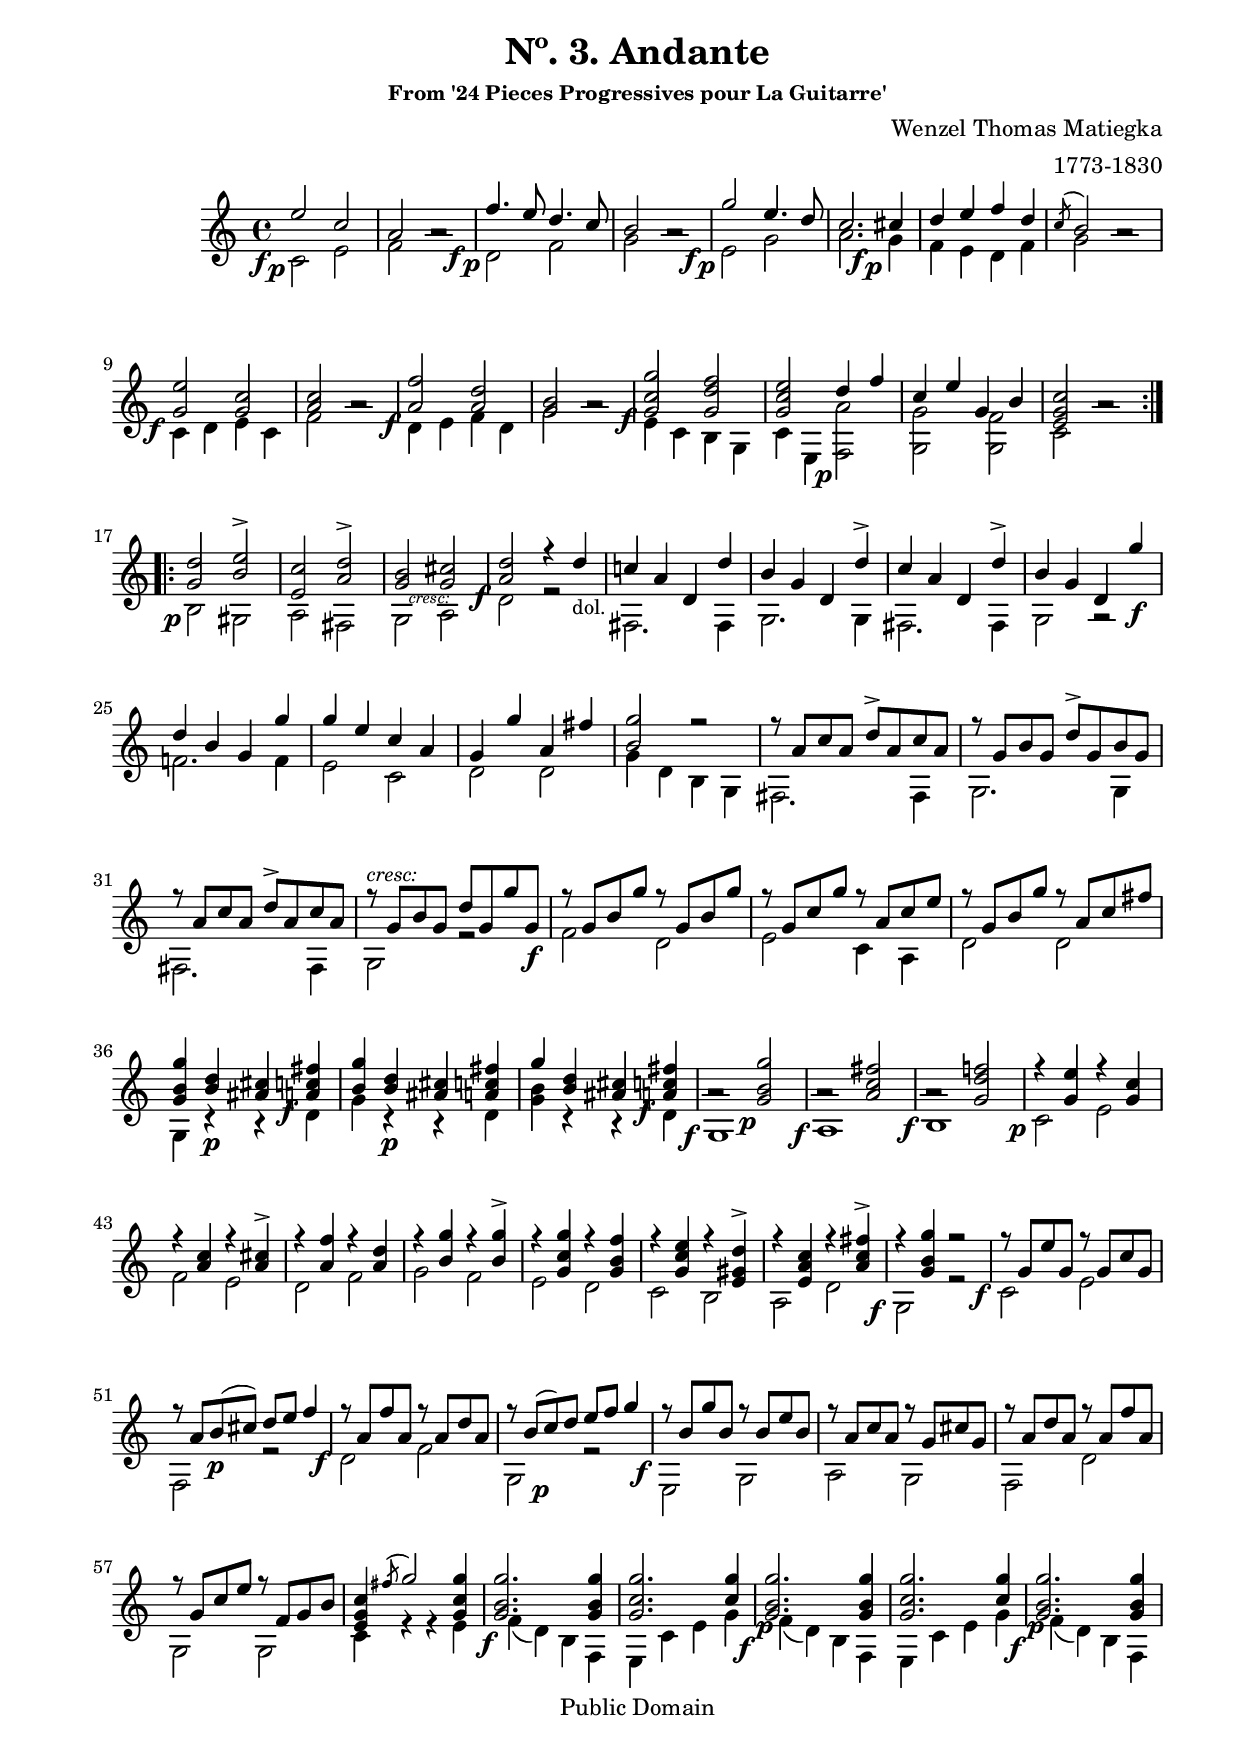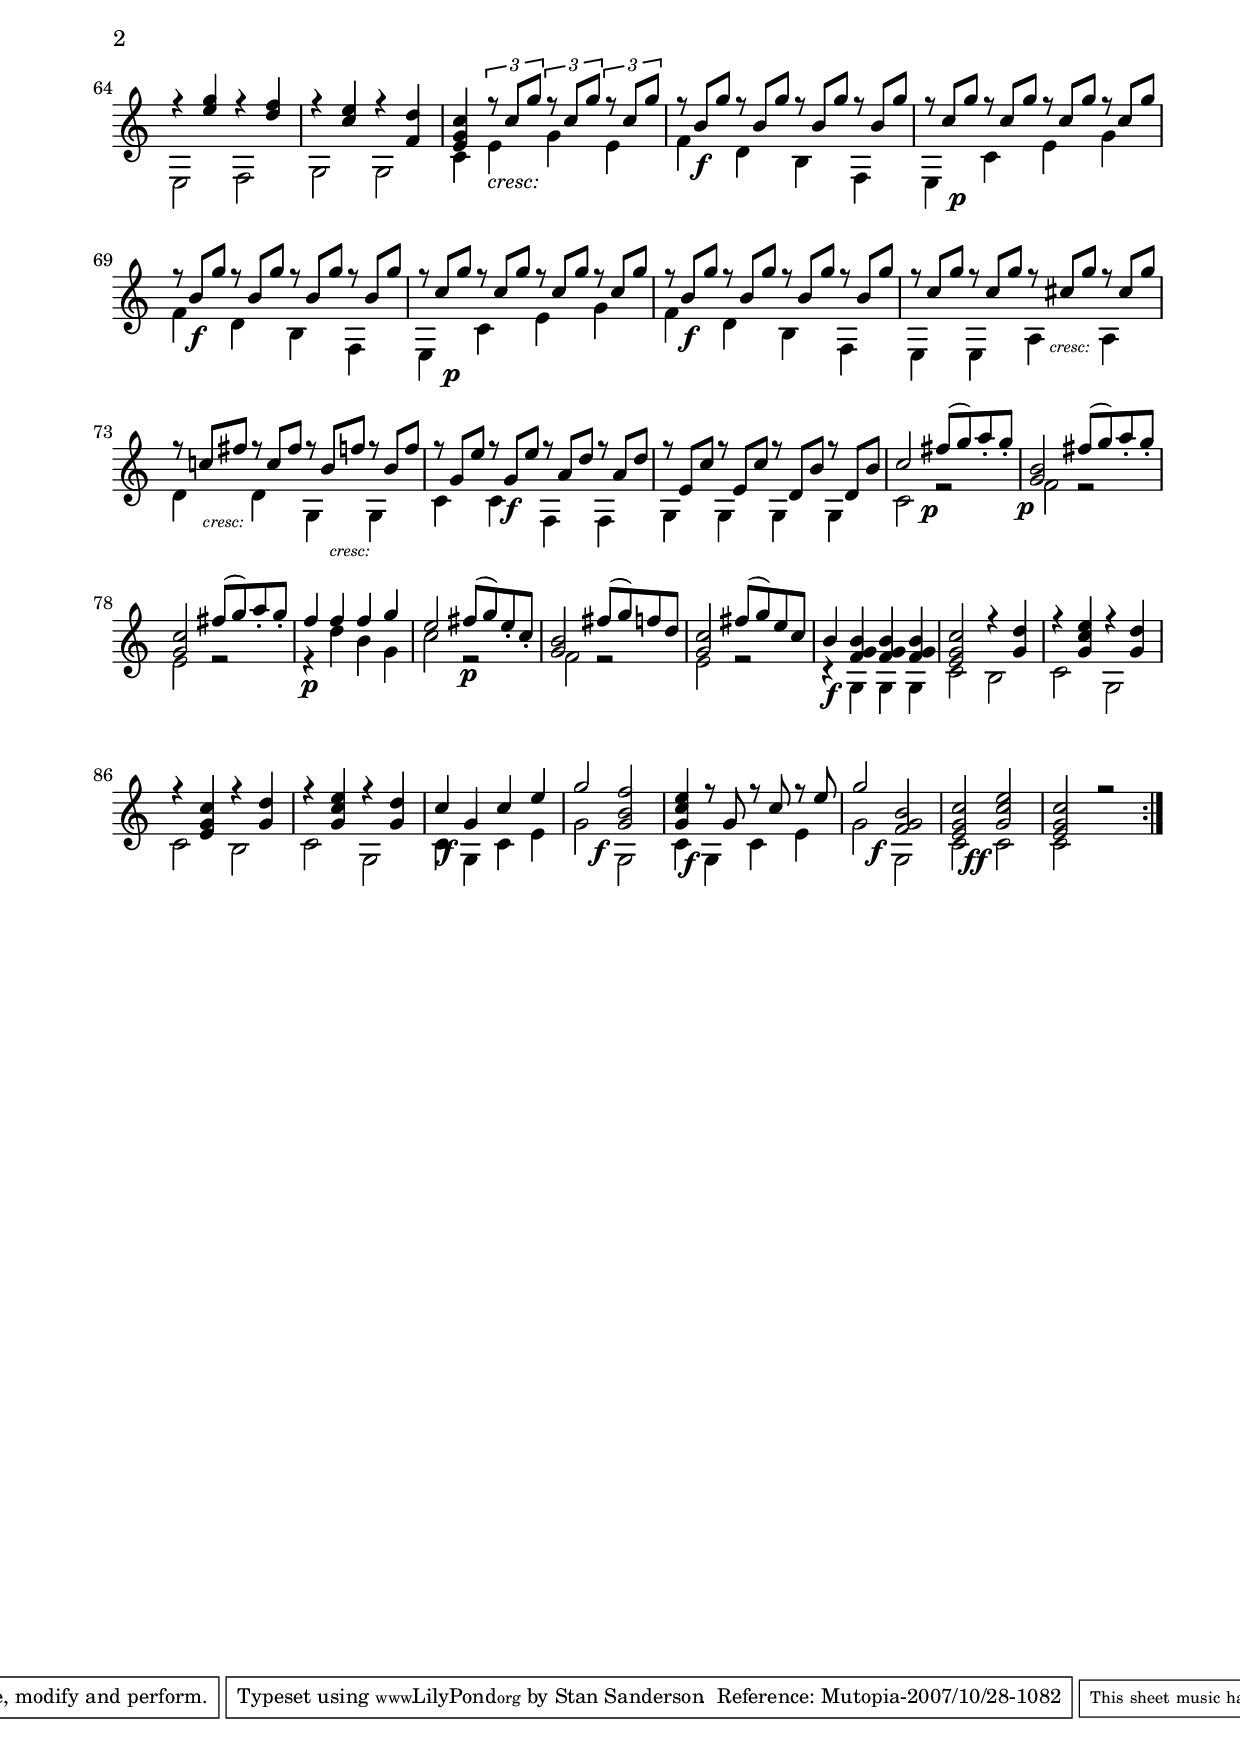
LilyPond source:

% Entered on Oct 25-26 2007
\version "2.11.34"
%#(set-global-staff-size 17) 

\paper {
%	#(set-paper-size "a4")
%	#(set-paper-size "letter")
	left-margin = 0.75 \in
	line-width = 7.0 \in
	between-system-padding = #2.0
	between-system-space = #2.0
	ragged-last-bottom = ##t 
	ragged-bottom = ##f
}

\header {
	title = "Nº. 3. Andante"
	subtitle = ""
	subsubtitle = "From '24 Pieces Progressives pour La Guitarre'"
	composer = \markup{\column \right-align 
	{\line {Wenzel Thomas Matiegka} 1773-1830}}
	meter = ""
% MUTOPIA
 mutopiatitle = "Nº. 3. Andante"
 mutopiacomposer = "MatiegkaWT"
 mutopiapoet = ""
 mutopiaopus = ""
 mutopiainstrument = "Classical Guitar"
 date = "unk"
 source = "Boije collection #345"
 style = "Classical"
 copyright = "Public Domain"
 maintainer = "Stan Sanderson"
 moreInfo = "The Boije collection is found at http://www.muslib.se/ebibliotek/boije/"
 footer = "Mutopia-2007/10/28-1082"
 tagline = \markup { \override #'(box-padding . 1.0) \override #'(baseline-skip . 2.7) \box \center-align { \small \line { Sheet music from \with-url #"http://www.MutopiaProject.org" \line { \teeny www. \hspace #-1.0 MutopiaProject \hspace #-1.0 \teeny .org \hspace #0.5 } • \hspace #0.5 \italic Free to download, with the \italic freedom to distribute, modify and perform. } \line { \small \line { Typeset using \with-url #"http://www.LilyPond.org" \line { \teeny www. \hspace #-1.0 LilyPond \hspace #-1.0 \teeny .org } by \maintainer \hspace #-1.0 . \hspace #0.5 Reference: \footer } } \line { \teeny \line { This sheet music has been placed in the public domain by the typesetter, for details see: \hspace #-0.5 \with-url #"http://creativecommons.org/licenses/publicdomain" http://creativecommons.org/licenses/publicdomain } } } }
}


%% Source & comments
%%	W. T. Matiegka was born in Choceň, Bohemia and died in Leopoldstadt.
%%	In between he composed 33 guitar work in addition to works for other
%%	instruments.
%%
%%	This piece is #345 in the Boije collection and is in the public domain
%%	<http://www.muslib.se/ebibliotek/boije/>
%%	Publisher unknown (illegible)
%%
%%	Carl Boije (1849-1923) was an amateur guitarist whose vast collection
%%	was donated to the State Library of Sweden after his death.
%%
%%	The dynamic markings for the most part follow the original score.
%%
%%%%%%%%%%%%%%%%%%

\include "english.ly"

%%%% shortcuts

	dol = \markup { \smaller "dol."}
	cres = \markup{\smaller\italic"cresc:"}
	cress = \markup{\tiny\smaller\italic"cresc:"}

%% End shortcuts

upper = {
	\relative c''{
	\repeat volta 2 {
		\once \override DynamicText #'extra-offset = #'(-3.75 . 5.5)
		e2_\f c2 |
		a a\rest |
		\once \override DynamicText #'extra-offset = #'(-3.75 . 5.5)
		f'4._\f e8 d4. c8 |
		b2 a\rest |
		\once \override DynamicText #'extra-offset = #'(-3.75 . 5.0)
		g'2_\f e4. d8 |
		c2. \once \override DynamicText #'extra-offset = #'(-3.75 . 4.25)
			cs4_\f |
		d e f d |
		\acciaccatura {c8}b2 a\rest |
		\once \override DynamicText #'extra-offset = #'(-2.5 . 2.5)
		<e' g,>2_\f <c g> |
		<c a> a\rest |
		
		\once \override DynamicText #'extra-offset = #'(-2.5 . 2.5)
		<f' a,>_\f <d a> |
		<b g> a\rest |
		\once \override DynamicText #'extra-offset = #'(-2.5 . 2.5)
		<g' c, g>_\f <f d g,> |
		<e c g> d4 f |
		c e g, b |
		<c g e>2 a\rest
		}
	\repeat volta 2 {
		\once \override DynamicText #'extra-offset = #'(-2.0 . 2.5)
		<d g,>2_\p <e b>-> | %% note: original used "<"; I assume accent
		<c e,> <d a>-> |
		\once \override TextScript #'extra-offset = #'( 1.4 . 5.3 )
		<b g>_\cress <cs g> |
		\once \override DynamicText #'extra-offset = #'(-2.5 . 2.5)
		<d a>_\f r4 d |
		\once \override TextScript #'extra-offset = #'( -5.0 . 5.0 )
		c!_\dol a d, d' |
		
		b g d d'-> |
		c a d, d'-> |
		b g d g'_\f |
		d b g g' |
		g e c a |
		g g' a, fs' |
		<g b,>2 r |
		r8 a, c a d-> a c a |
		r g b g d'-> g, b g |
		
		r a c a d-> a c a |
		r^\cres g b g d' g, g' g,_\f |
		r g b g' r g, b g' | 
		r g, c g' r a, c e |
		r g, b g' r a, c fs |
		<g b, g>4 <d b>_\p <cs as> 
		\once \override DynamicText #'extra-offset = #'(-2.5 . 2.5)
			<fs c a>_\f |
		<g b,> <d b>_\p <cs as> <fs c a> |
		
		g <d b> <cs as> 
		\once \override DynamicText #'extra-offset = #'(-2.5 . 2.5)
			<fs c a>_\f |
		a,2\rest 
		\once \override DynamicText #'extra-offset = #'(-1.5 . -0.0)
		<g' b, g>_\p | 
		a,2\rest <fs' c a> | 
		a,2\rest <f'! d g,> | 
		r4 <e g,> r < c g> |
		r <c a> r <cs a>-> |
		r <f a,> r <d a> |
		r <g b,> r <g b,>-> |
		r <g c, g> r <f b, g> |
		r <e c g> r <d gs, e>-> |
		
		r <c a e> r <fs c a>-> |
		r <g b, g> r2 |
		r8 g, e' g, r g c g |
		r a b_\p( cs) d e f4 |
		r8 a, f' a, r a d a |
		r
		\once \override DynamicText #'extra-offset = #'(1.0 . 0.0)
			 b_\p( c) d e f g4 |
			 
		r8 b, g' b, r b e b |
		r a c a r g cs g |
		r a d a r a f' a, |
		r g c e r f, g b |
		<c g e>4 \acciaccatura {fs8} g2 <g c, g>4 |
		<g b, g>2. <g b, g>4 |
		
		<g c, g>2. <g c,>4 |
		\once \override DynamicText #'extra-offset = #'(-2.75 . 1.75)
		<g b, g>2._\f <g b, g>4 |
		<g c, g>2. <g c,>4 |
		\once \override DynamicText #'extra-offset = #'(-2.75 . 1.75)
		<g b, g>2._\f <g b, g>4 |
		r4 <g e> r <f d> |
		r <e c > r <d f,> |
		<c g e> \times 2/3 { r8 c g'} \times 2/3 { r8 c, g'} \times 2/3 { r8 c, g'} |
		\override TupletNumber #'transparent = ##t
		\override TupletBracket #'transparent = ##t
		\times 2/3 { r8 b,_\f g'} \times 2/3 { r8 b, g'} \times 2/3 { r8 b, g'} 
			\times 2/3 { r8 b, g'} |
		
		\times 2/3 { r8 
		\once \override DynamicText #'extra-offset = #'(1.0 . -1.0)
			c,_\p g'} \times 2/3 { r8 c, g'} \times 2/3 { r8 c, g'} 
			\times 2/3 { r8 c, g'} |
		\times 2/3 { r8 b,_\f g'} \times 2/3 { r8 b, g'} \times 2/3 { r8 b, g'} 
			\times 2/3 { r8 b, g'} |
		\times 2/3 { r8 
		\once \override DynamicText #'extra-offset = #'(1.0 . -1.0)
			c,_\p g'} \times 2/3 { r8 c, g'} \times 2/3 { r8 c, g'} 
			\times 2/3 { r8 c, g'} |
		\times 2/3 { r8 b,_\f g'} \times 2/3 { r8 b, g'} \times 2/3 { r8 b, g'} 
			\times 2/3 { r8 b, g'} |
			
		\times 2/3 { r8 c, g'} \times 2/3 { r8 c, g'} \times 2/3 { r8 
		\once \override TextScript #'extra-offset = #'( -1.0 . 2.3 ) cs,_\cress g'} 
			\times 2/3 { r8 cs, g'} |
		\times 2/3 { r8 
		\once \override TextScript #'extra-offset = #'( 0.4 . -2.3 )
		c,!_\cress fs} \times 2/3 { r8 c fs} \times 2/3 { r8 
		\once \override TextScript #'extra-offset = #'( 0.8 . -2.3 )
		b,_\cress f'} 
			\times 2/3 { r8 b, f'} |
		\times 2/3 { r8 g, e'} \times 2/3 { r8 g,_\f e'} \times 2/3 { r8 a, d} 
			\times 2/3 { r8 a d} |
		\times 2/3 { r8 e, c'} \times 2/3 { r8 e, c'} \times 2/3 { r8 d, b'} 
			\times 2/3 { r8 d, b'} |
			
		c2 \once \override DynamicText #'extra-offset = #'(-1.25 . -0.75)
			fs8(_\p g) a_. g_. |
		\once \override DynamicText #'extra-offset = #'(-1 . 1.25)
			<b,g>2_\p fs'8( g) a_. g_. |
		<c, g>2 fs8( g) a_. g_. |
		f4_\p f f g |
		e2 fs8(_\p g) e_. c_. |
		<b g>2 fs'8( g) f d |
		<c g>2 fs8( g) e c |
		b4_\f <b g f> <b g f> <b g f> |
		
		<c g e>2 r4 <d g,> |
		r <e c g> r <d g,> |
		r <c g e> r < d g,> |
		r <e c  g> r <d g,> |
		c \once \override DynamicText #'extra-offset = #'(-2.25 . 3.0)
			g_\f c e |
		g2 \once \override DynamicText #'extra-offset = #'(-2.5 . 3.0)
			<f b, g>_\f |
		<e c g>4\once \override DynamicText #'extra-offset = #'(-2.0 . 3.0)
			r8_\f g, r c r e |
		g2 \once \override DynamicText #'extra-offset = #'(-2.5 . 3.0)
			<b, g f>_\f |
		<c g e> \once \override DynamicText #'extra-offset = #'(-2.75 . 2.0)
			<e c g>_\ff |
		<c g e> r
		}	
	}
}		

lower = {
	\relative c' { 
		\override Staff.NoteCollision 
		#'merge-differently-headed = ##t
	\repeat volta 2 {
		\once \override DynamicText #'extra-offset = #'(-2.0 . 2.75)
		c2_\p e |
		f s |
		\once \override DynamicText #'extra-offset = #'(-2.0 . 2.75)
		d_\p f |
		g s |
		\once \override DynamicText #'extra-offset = #'(-2.0 . 2.25)
		e_\p g |
		a2. \once \override DynamicText #'extra-offset = #'(-2.0 . 1.5)
			g4_\p |
		f e d f |
		g2 s |
		c,4 d e c |
		f2 s |
		
		d4 e f d |
		g2 s |
		e4 c b g |
		c e, \once \override DynamicText #'extra-offset = #'(-1.8 . 1.5)
			<f a'>2_\p |
		<g g'> <g f'> |
		c s
		}
	\repeat volta 2 {
		b2 gs |
		a fs |
		g a |
		d r |
		fs,2. fs4 |
		g2. g4 |
		fs2. fs4 |
		g2 r |
		f'!2. f4 |
		e2 c |
		d d |
		g4 d b g |
		fs2. fs4 |
		g2. g4 |
		
		fs2. fs4 |
		g2 r |
		f' d |
		e c4 a |
		d2 d |
		g,4 r r d' |
		g r r d |
		
		<b' g> r r d, |
		\once \override DynamicText #'extra-offset = #'(-2.90 . 2.25)
		g,1_\f |
		\once \override DynamicText #'extra-offset = #'(-2.75 . 2.0)
		a_\f |
		\once \override DynamicText #'extra-offset = #'(-2.75 . 2.0)
		b_\f |
		\once \override DynamicText #'extra-offset = #'(-2.25 . 2.75)
		c2_\p e |
		f e |
		d f |
		g f |
		e d |
		c b |
		
		a d |
		\once \override DynamicText #'extra-offset = #'(-2.75 . 2.0)
		g,_\f r |
		\once \override DynamicText #'extra-offset = #'(-2.75 . 2.0)
		c_\f e |
		f, r |
		\once \override DynamicText #'extra-offset = #'(-2.75 . 2.0)
		d'_\f f |
		g, r |
		
		\once \override DynamicText #'extra-offset = #'(-2.75 . 4.0)
		e2_\f g |
		a g |
		f d' |
		g, g |
		c4 r r e |
		\once \override DynamicText #'extra-offset = #'(-2.75 . 1.5)
		f_\f( d) b f |
		
		e c' e g |
		\once \override DynamicText #'extra-offset = #'(-2.0 . 4.5)
		f(_\p d) b f |
		e c' e g |
		\once \override DynamicText #'extra-offset = #'(-2.0 . 4.5)
		f(_\p d) b f |
		\once \override DynamicText #'extra-offset = #'(-2.0 . 0.0)
		e2 f |
		g g |
		c4 e_\cres g e |
		f d b f |
		
		e c' e g |
		f d b f |
		e c' e g |
		f d b f |
		
		e e a a |
		d d g, g |
		c c f, f |
		g g g g |
		
		c2 r |
		f r |
		e r | 
		r4 d' b g |
		c2 r |
		f, r |
		e r | 
		r4 g, g g |
		
		c2 b |
		c g |
		c b |
		c g |
		c4 g c e |
		g2 g, |
		c4 g c e |
		g2 g, |
		c c |
		c s |
	}
}}	

staffClassicalGuitar = \new Staff  {
		\time 4/4
		\key c \major
		\set Staff.midiInstrument="acoustic guitar (nylon)"
		<<
			\new Voice = A { \voiceOne  \upper }
			\new Voice = C { \voiceFour  \lower }
		>>
}

\score { 
		<<
			\staffClassicalGuitar
		>>
		}
		
\layout  { }

\score {
	\unfoldRepeats
	\staffClassicalGuitar
	\midi {
		\context {
			\Score
			tempoWholesPerMinute = #(ly:make-moment 144 4)
		}
		\context {
			\Voice
			\remove "Dynamic_performer"
	    }
    }
}
